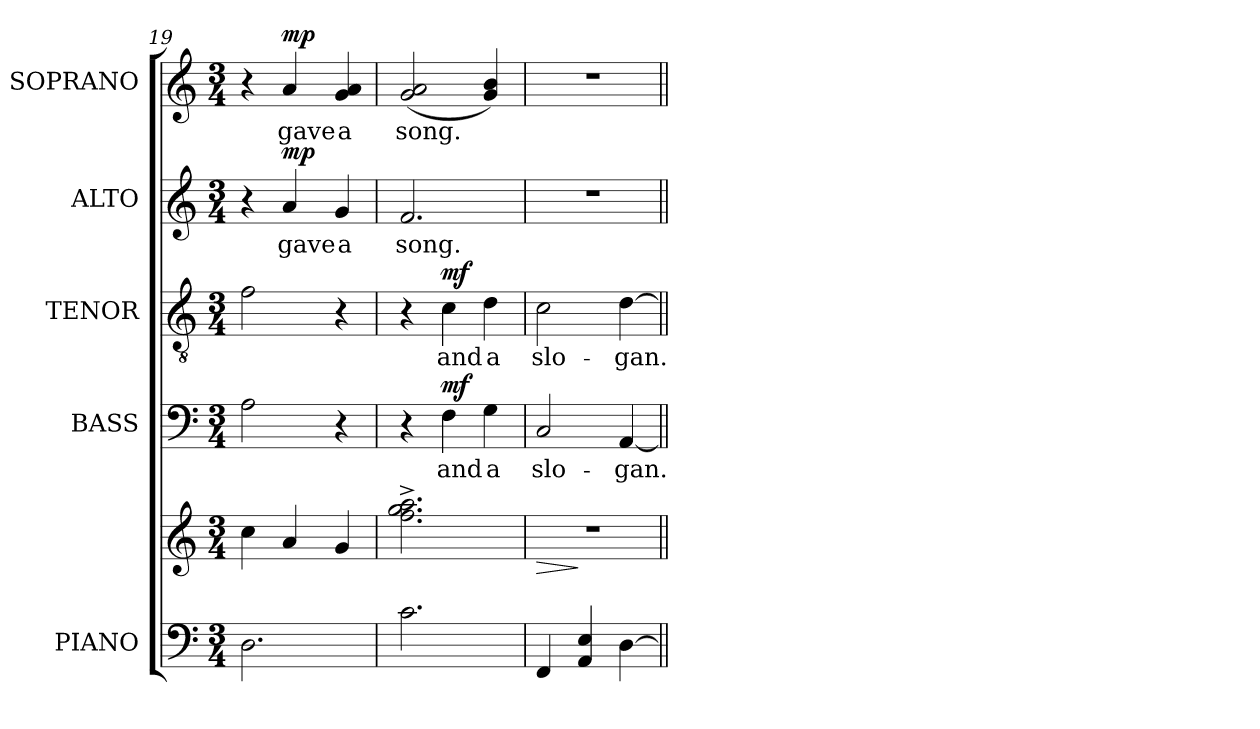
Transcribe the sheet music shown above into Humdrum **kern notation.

**kern	**kern	**dynam	**kern	**text	**dynam	**kern	**text	**dynam	**kern	**text	**dynam	**kern	**text	**dynam
*part5	*part5	*part5	*part4	*part4	*part4	*part3	*part3	*part3	*part2	*part2	*part2	*part1	*part1	*part1
*staff6	*staff5	*staff5/6	*staff4	*staff4	*staff4	*staff3	*staff3	*staff3	*staff2	*staff2	*staff2	*staff1	*staff1	*staff1
*I"PIANO	*	*	*I"BASS	*	*	*I"TENOR	*	*	*I"ALTO	*	*	*I"SOPRANO	*	*
*I'PNO.	*	*	*I'B.	*	*	*I'T.	*	*	*I'A.	*	*	*I'S.	*	*
*clefF4	*clefG2	*	*clefF4	*	*	*clefGv2	*	*	*clefG2	*	*	*clefG2	*	*
*	*	*	*	*	*	*ITrd7c12	*	*	*	*	*	*	*	*
*k[]	*k[]	*	*k[]	*	*	*k[]	*	*	*k[]	*	*	*k[]	*	*
*C:	*C:	*	*C:	*	*	*C:	*	*	*C:	*	*	*C:	*	*
*M3/4	*M3/4	*	*M3/4	*	*	*M3/4	*	*	*M3/4	*	*	*M3/4	*	*
=19	=19	=19	=19	=19	=19	=19	=19	=19	=19	=19	=19	=19	=19	=19
2.Di\	4cci\	.	2Ai\	.	.	2Fi\	.	.	4r	.	.	4r	.	.
!	!	!	!	!	!	!	!	!	!	!LO:LY:b:color=#000000	!	!	!	!
!	!	!	!	!	!	!	!	!	!	!	!	!	!LO:LY:b:color=#000000	!
.	4ai/	.	.	.	.	.	.	.	4ai/	gave	mp	4ai/	gave	mp
!	!	!	!	!	!	!	!	!	!	!LO:LY:b:color=#000000	!	!	!	!
!	!	!	!	!	!	!	!	!	!	!	!	!	!LO:LY:b:color=#000000	!
.	4gi/	.	4r	.	.	4r	.	.	4gi/	a	.	4gi/ 4ai	a	.
=20	=20	=20	=20	=20	=20	=20	=20	=20	=20	=20	=20	=20	=20	=20
!	!	!	!	!	!	!	!	!	!	!LO:LY:b:color=#000000	!	!	!	!
!	!	!	!	!	!	!	!	!	!	!	!	!	!LO:LY:b:color=#000000	!
2.ci\	2.ffi\^ 2.ggi^ 2.aai^	.	4r	.	.	4r	.	.	2.fi/	song.	.	(2gi/ 2ai	song.	.
!	!	!	!	!LO:LY:b:color=#000000	!	!	!	!	!	!	!	!	!	!
!	!	!	!	!	!	!	!LO:LY:b:color=#000000	!	!	!	!	!	!	!
.	.	.	4Fi\	and	mf	4Ci\	and	mf	.	.	.	.	.	.
!	!	!	!	!LO:LY:b:color=#000000	!	!	!	!	!	!	!	!	!	!
!	!	!	!	!	!	!	!LO:LY:b:color=#000000	!	!	!	!	!	!	!
.	.	.	4Gi\	a	.	4Di\	a	.	.	.	.	4gi/ 4bi)	.	.
=21	=21	=21	=21	=21	=21	=21	=21	=21	=21	=21	=21	=21	=21	=21
!	!LO:N:vis=1	!LO:HP:b	!	!	!	!	!	!	!	!	!	!	!	!
!	!	!	!	!LO:LY:b:color=#000000	!	!	!	!	!	!	!	!	!	!
!	!	!	!	!	!	!	!LO:LY:b:color=#000000	!	!LO:N:vis=1	!	!	!LO:N:vis=1	!	!
4FFi/	2.r	>	2Ci/	slo-	.	2Ci\	slo-	.	2.r	.	.	2.r	.	.
4AAi/ 4Ei	.	]	.	.	.	.	.	.	.	.	.	.	.	.
!	!	!	!	!LO:LY:b:color=#000000	!	!	!	!	!	!	!	!	!	!
!	!	!	!	!	!	!	!LO:LY:b:color=#000000	!	!	!	!	!	!	!
[4Di\	.	.	[4AAi/	-gan.	.	[4Di\	-gan.	.	.	.	.	.	.	.
=||	=||	=||	=||	=||	=||	=||	=||	=||	=||	=||	=||	=||	=||	=||
*-	*-	*-	*-	*-	*-	*-	*-	*-	*-	*-	*-	*-	*-	*-
